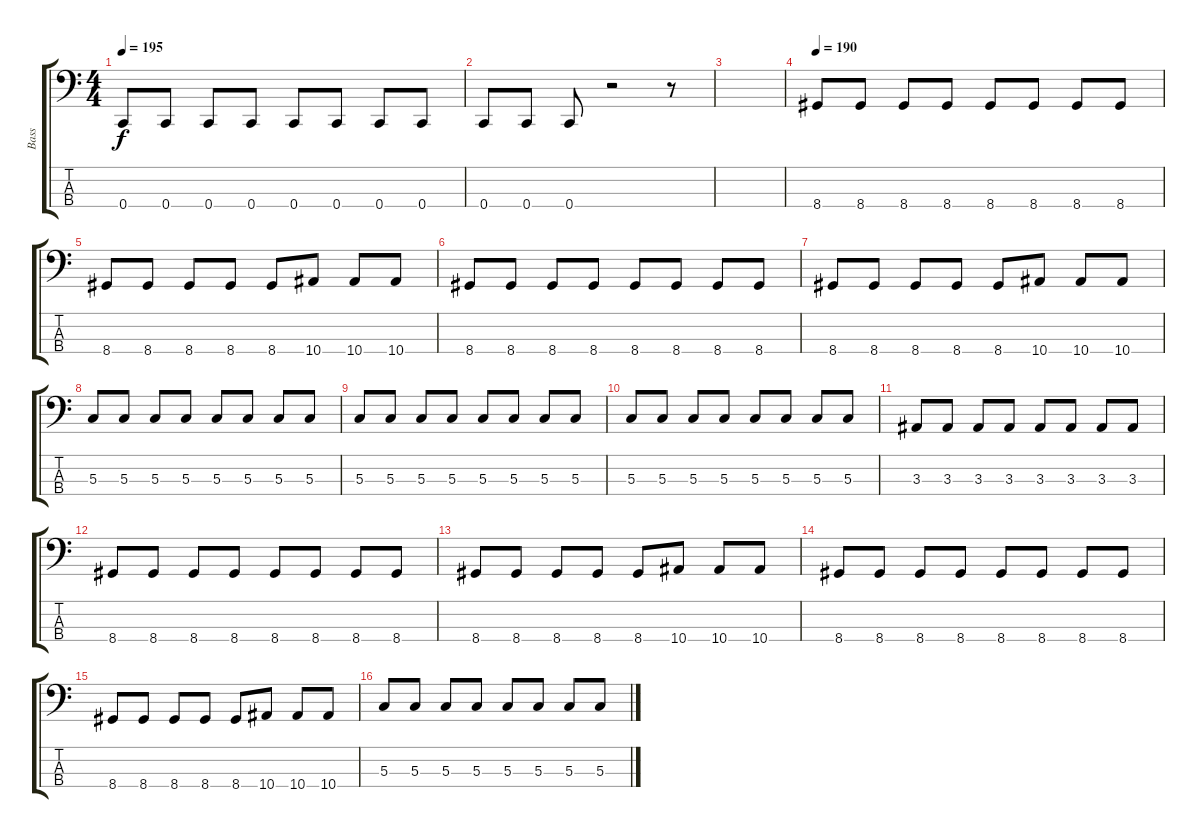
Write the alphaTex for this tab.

\track ("Bass" "Bass") {instrument electricbassfinger}
\staff {score tabs}
\tuning (F2 C2 G1 C1) {hide}
\ts (4 4)
\tempo 195
\clef f4
\ks c
0.4.8{dy f} 0.4.8 0.4.8 0.4.8 0.4.8 0.4.8 0.4.8 0.4.8 |
0.4.8 0.4.8 0.4.8 r.2 r.8 |
|
\tempo 190
8.4.8 8.4.8 8.4.8 8.4.8 8.4.8 8.4.8 8.4.8 8.4.8 |
8.4.8 8.4.8 8.4.8 8.4.8 8.4.8 10.4.8 10.4.8 10.4.8 |
8.4.8 8.4.8 8.4.8 8.4.8 8.4.8 8.4.8 8.4.8 8.4.8 |
8.4.8 8.4.8 8.4.8 8.4.8 8.4.8 10.4.8 10.4.8 10.4.8 |
5.3.8 5.3.8 5.3.8 5.3.8 5.3.8 5.3.8 5.3.8 5.3.8 |
5.3.8 5.3.8 5.3.8 5.3.8 5.3.8 5.3.8 5.3.8 5.3.8 |
5.3.8 5.3.8 5.3.8 5.3.8 5.3.8 5.3.8 5.3.8 5.3.8 |
3.3.8 3.3.8 3.3.8 3.3.8 3.3.8 3.3.8 3.3.8 3.3.8 |
8.4.8 8.4.8 8.4.8 8.4.8 8.4.8 8.4.8 8.4.8 8.4.8 |
8.4.8 8.4.8 8.4.8 8.4.8 8.4.8 10.4.8 10.4.8 10.4.8 |
8.4.8 8.4.8 8.4.8 8.4.8 8.4.8 8.4.8 8.4.8 8.4.8 |
8.4.8 8.4.8 8.4.8 8.4.8 8.4.8 10.4.8 10.4.8 10.4.8 |
5.3.8 5.3.8 5.3.8 5.3.8 5.3.8 5.3.8 5.3.8 5.3.8
